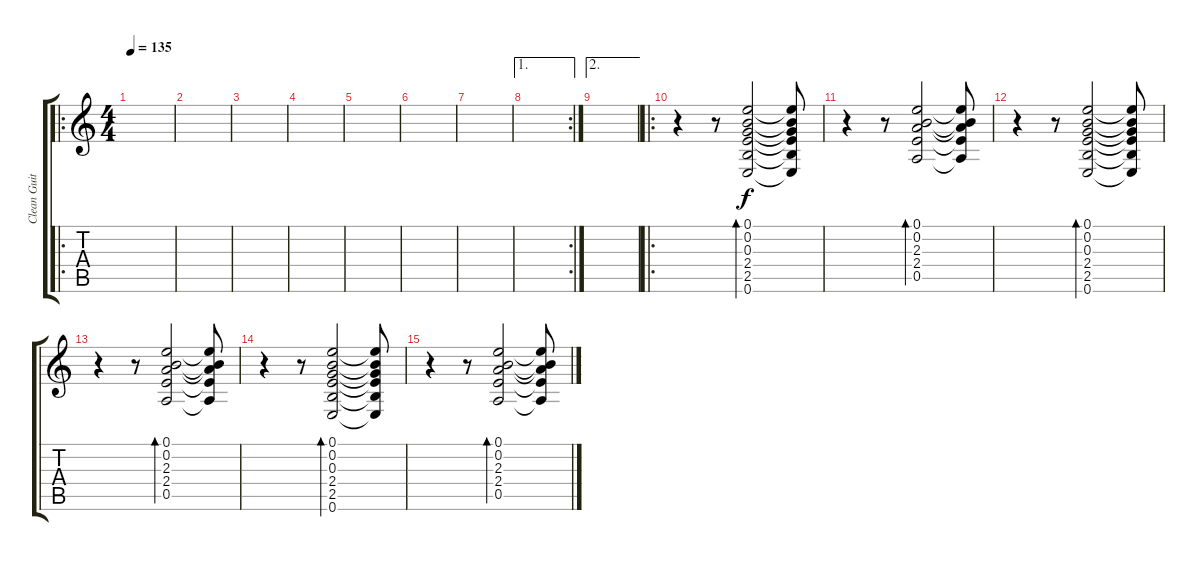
\track ("Clean Guitar" "Clean Guit") {instrument electricguitarclean}
\staff {score tabs}
\tuning (E4 B3 G3 D3 A2 E2) {hide}
\ro
\ts (4 4)
\tempo 135
\clef g2
\ks c
|
|
|
|
|
|
|
\ae 1
\rc 2
|
\ae 2
|
\ro
r.4 r.8 (0.1 0.2 0.3 2.4 2.5 0.6).2{bd 60} (0.1{t} 0.2{t} 0.3{t} 2.4{t} 2.5{t} 0.6{t}).8 |
r.4 r.8 (0.1 0.2 2.3 2.4 0.5).2{bd 120} (0.1{t} 0.2{t} 2.3{t} 2.4{t} 0.5{t}).8 |
r.4 r.8 (0.1 0.2 0.3 2.4 2.5 0.6).2{bd 120} (0.1{t} 0.2{t} 0.3{t} 2.4{t} 2.5{t} 0.6{t}).8 |
r.4 r.8 (0.1 0.2 2.3 2.4 0.5).2{bd 120} (0.1{t} 0.2{t} 2.3{t} 2.4{t} 0.5{t}).8 |
r.4 r.8 (0.1 0.2 0.3 2.4 2.5 0.6).2{bd 120} (0.1{t} 0.2{t} 0.3{t} 2.4{t} 2.5{t} 0.6{t}).8 |
r.4 r.8 (0.1 0.2 2.3 2.4 0.5).2{bd 120} (0.1{t} 0.2{t} 2.3{t} 2.4{t} 0.5{t}).8
